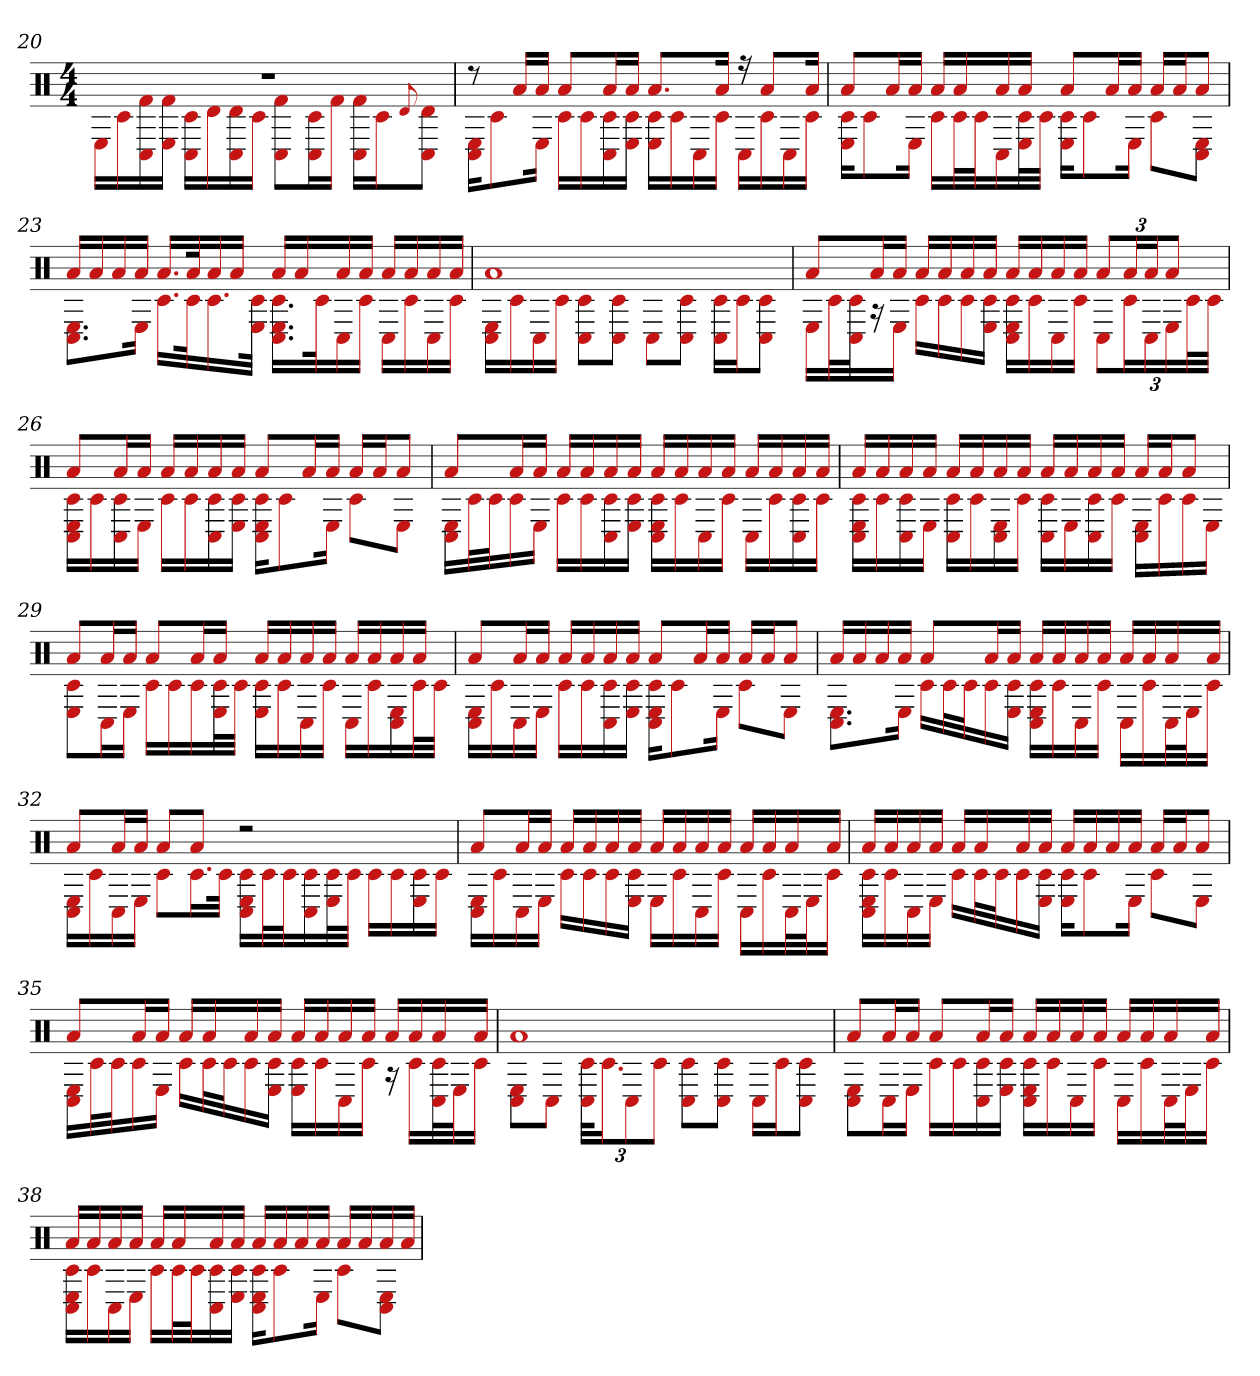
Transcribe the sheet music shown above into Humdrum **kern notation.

**kern
*part1
*staff1
*clefX
*k[]
*M4/4
=20
*^
1r	16ELL
.	16c#
.	16f# 16C#
.	16f# 16EJJ
.	16c# 16C#LL
.	16d
.	16d 16C#
.	16c#JJ
.	8C# 8f#L
.	16c# 16C#L
.	16f#JJ
.	16f# 16C#LL
.	16c#J
.	8qqd
.	8C# 8dJ
=21	=21
8r	16C# 16EKL
.	8c#
16aLL	.
16aJJ	16EJk
8aL	16c#LL
.	16c#
16aL	16c# 16C#
16aJJ	16E 16c#JJ
8.aL	16E 16c#LL
.	16c#
.	16C#
16aJk	16c#JJ
16r	16C#LL
8aL	16c#
.	16C#
16aJk	16c#JJ
=22	=22
8aL	16E 16c#KL
.	8c#
16aL	.
16aJJ	16EJk
16aLL	16c#LL
16a	32c#L
.	32c#J
16a	16C#
16aJJ	32c# 32EL
.	32c#JJJ
8aL	16c# 16EKL
.	8c#
16aL	.
16aJJ	16EJk
16aLL	8c#L
16aJ	.
8aJ	8E 8C#J
=23	=23
16aLL	8.C# 8.EL
16a	.
16a	.
16aJJ	16EJk
16.aLL	16.c#LL
32ak	32c#k
16a	16.c#
16aJJ	.
.	32E 32c#JJk
16aLL	16.C# 16.E 16.c#LL
16a	.
.	32c#k
16a	16C#
16aJJ	16c#JJ
16aLL	16C#LL
16a	16c#
16a	16C#
16aJJ	16c#JJ
=24	=24
1a	16C# 16ELL
.	16c#
.	16C#
.	16c#JJ
.	8C# 8c#L
.	8C# 8c#J
.	8C#L
.	8C# 8c#J
.	16C# 16c#LL
.	16c#J
.	8C# 8c#J
=25	=25
8aL	16ELL
.	32c#L
.	32C# 32c#J
16aL	16r
16aJJ	16EJJ
16aLL	16c#LL
16a	16c#
16a	16c#
16aJJ	16E 16c#JJ
16aLL	16C# 16E 16c#LL
16a	16c#
16a	16C#
16aJJ	16c#JJ
12aL	12C#L
24aL	24c#L
24aJ	24C#
12aJ	24E
.	48c#L
.	48c#JJJ
=26	=26
8aL	16C# 16E 16c#LL
.	16c#
16aL	16C# 16c#
16aJJ	16EJJ
16aLL	16c#LL
16a	16c#
16a	16c# 16C#
16aJJ	16E 16c#JJ
8aL	16C# 16E 16c#KL
.	8c#
16aL	.
16aJJ	16EJk
16aLL	8c#L
16aJ	.
8aJ	8EJ
=27	=27
8aL	16E 16C#LL
.	32c#L
.	32c#J
16aL	16c#
16aJJ	16EJJ
16aLL	16c#LL
16a	16c#
16a	16C# 16c#
16aJJ	16E 16c#JJ
16aLL	16c# 16C# 16ELL
16a	16c#
16a	16C#
16aJJ	16c#JJ
16aLL	16C#LL
16a	16c#
16a	16C# 16c#
16aJJ	16c#JJ
=28	=28
16aLL	16c# 16C# 16ELL
16a	16c#
16a	16C# 16c#
16aJJ	16EJJ
16aLL	16C# 16c#LL
16a	16c#
16a	16C# 16E
16aJJ	16c#JJ
16aLL	16C# 16c#LL
16a	16E
16a	16C# 16c#
16aJJ	16c#JJ
16aLL	16C# 16ELL
16aJ	16c#
8aJ	16c#
.	16EJJ
=29	=29
8aL	8E 8c#L
16aL	16C#L
16aJJ	16EJJ
8aL	16c#LL
.	16c#
16aL	16c#
16aJJ	32E 32c#L
.	32c#JJJ
16aLL	16c# 16ELL
16a	16c#
16a	16C#
16aJJ	16c#JJ
16aLL	16C#LL
16a	16c#
16a	16E 16C#
16aJJ	32c#L
.	32c#JJJ
=30	=30
8aL	16C# 16ELL
.	16c#
16aL	16C#
16aJJ	16EJJ
16aLL	16c#LL
16a	16c#
16a	16c# 16C#
16aJJ	16E 16c#JJ
8aL	16C# 16E 16c#KL
.	8c#
16aL	.
16aJJ	16EJk
16aLL	8c#L
16aJ	.
8aJ	8EJ
=31	=31
16aLL	8.C# 8.EL
16a	.
16a	.
16aJJ	16EJk
8aL	16c#LL
.	32c#L
.	32c#J
16aL	16c#
16aJJ	16E 16c#JJ
16aLL	16c# 16C# 16ELL
16a	16c#
16a	16C#
16aJJ	16c#JJ
16aLL	16C#LL
16a	16c#
16a	32C#L
.	32EJ
16aJJ	16c#JJ
=32	=32
8aL	16C# 16ELL
.	16c#
16aL	16C#
16aJJ	16EJJ
8aL	8c#L
8aJ	16.c#L
.	32c#JJk
2r	16C# 16E 16c#LL
.	32c#L
.	32c#J
.	16c# 16C#
.	32E 32c#L
.	32c#JJJ
.	16c#LL
.	16c#
.	16E 16c#
.	16c#JJ
=33	=33
8aL	16C# 16ELL
.	16c#
16aL	16C#
16aJJ	16EJJ
16aLL	16c#LL
16a	16c#
16a	16c#
16aJJ	16E 16c#JJ
16aLL	16ELL
16a	16c#
16a	16C#
16aJJ	16c#JJ
16aLL	16C#LL
16a	16c#
16a	32C#L
.	32EJ
16aJJ	16c#JJ
=34	=34
16aLL	16C# 16E 16c#LL
16a	16c#
16a	16C#
16aJJ	16EJJ
16aLL	16c#LL
16a	32c#L
.	32c#J
16a	16c#
16aJJ	16E 16c#JJ
16aLL	16c# 16EKL
16a	8c#
16a	.
16aJJ	16EJk
16aLL	8c#L
16aJ	.
8aJ	8EJ
=35	=35
8aL	16C# 16ELL
.	32c#L
.	32c#J
16aL	16c#
16aJJ	16EJJ
16aLL	16c#LL
16a	32c#L
.	32c#J
16a	16c#
16aJJ	16E 16c#JJ
16aLL	16c# 16ELL
16a	16c#
16a	16C#
16aJJ	16c#JJ
16aLL	16r
16a	16c#LL
16a	32C# 32c#L
.	32EJ
16aJJ	16c#JJ
=36	=36
1a	8C# 8EL
.	8C#J
.	48C# 48c#KLL
.	24.c#J
.	12C#
.	12c#J
.	8C# 8c#L
.	8C# 8c#J
.	16C#LL
.	16c#J
.	8C# 8c#J
=37	=37
8aL	8C# 8EL
16aL	16C#L
16aJJ	16EJJ
8aL	16c#LL
.	16c#
16aL	16C# 16c#
16aJJ	16E 16c#JJ
16aLL	16c# 16C# 16ELL
16a	16c#
16a	16C#
16aJJ	16c#JJ
16aLL	16C#LL
16a	16c#
16a	32C#L
.	32EJ
16aJJ	16c#JJ
=38	=38
16aLL	16C# 16c# 16ELL
16a	16c#
16a	16C#
16aJJ	16EJJ
16aLL	16c#LL
16a	32c#L
.	32c#J
16a	16c# 16C#
16aJJ	16E 16c#JJ
16aLL	16C# 16c# 16EKL
16a	8c#
16a	.
16aJJ	16EJk
16aLL	8c#L
16a	.
16a	8C# 8EJ
16aJJ	.
*v	*v
=
*-
